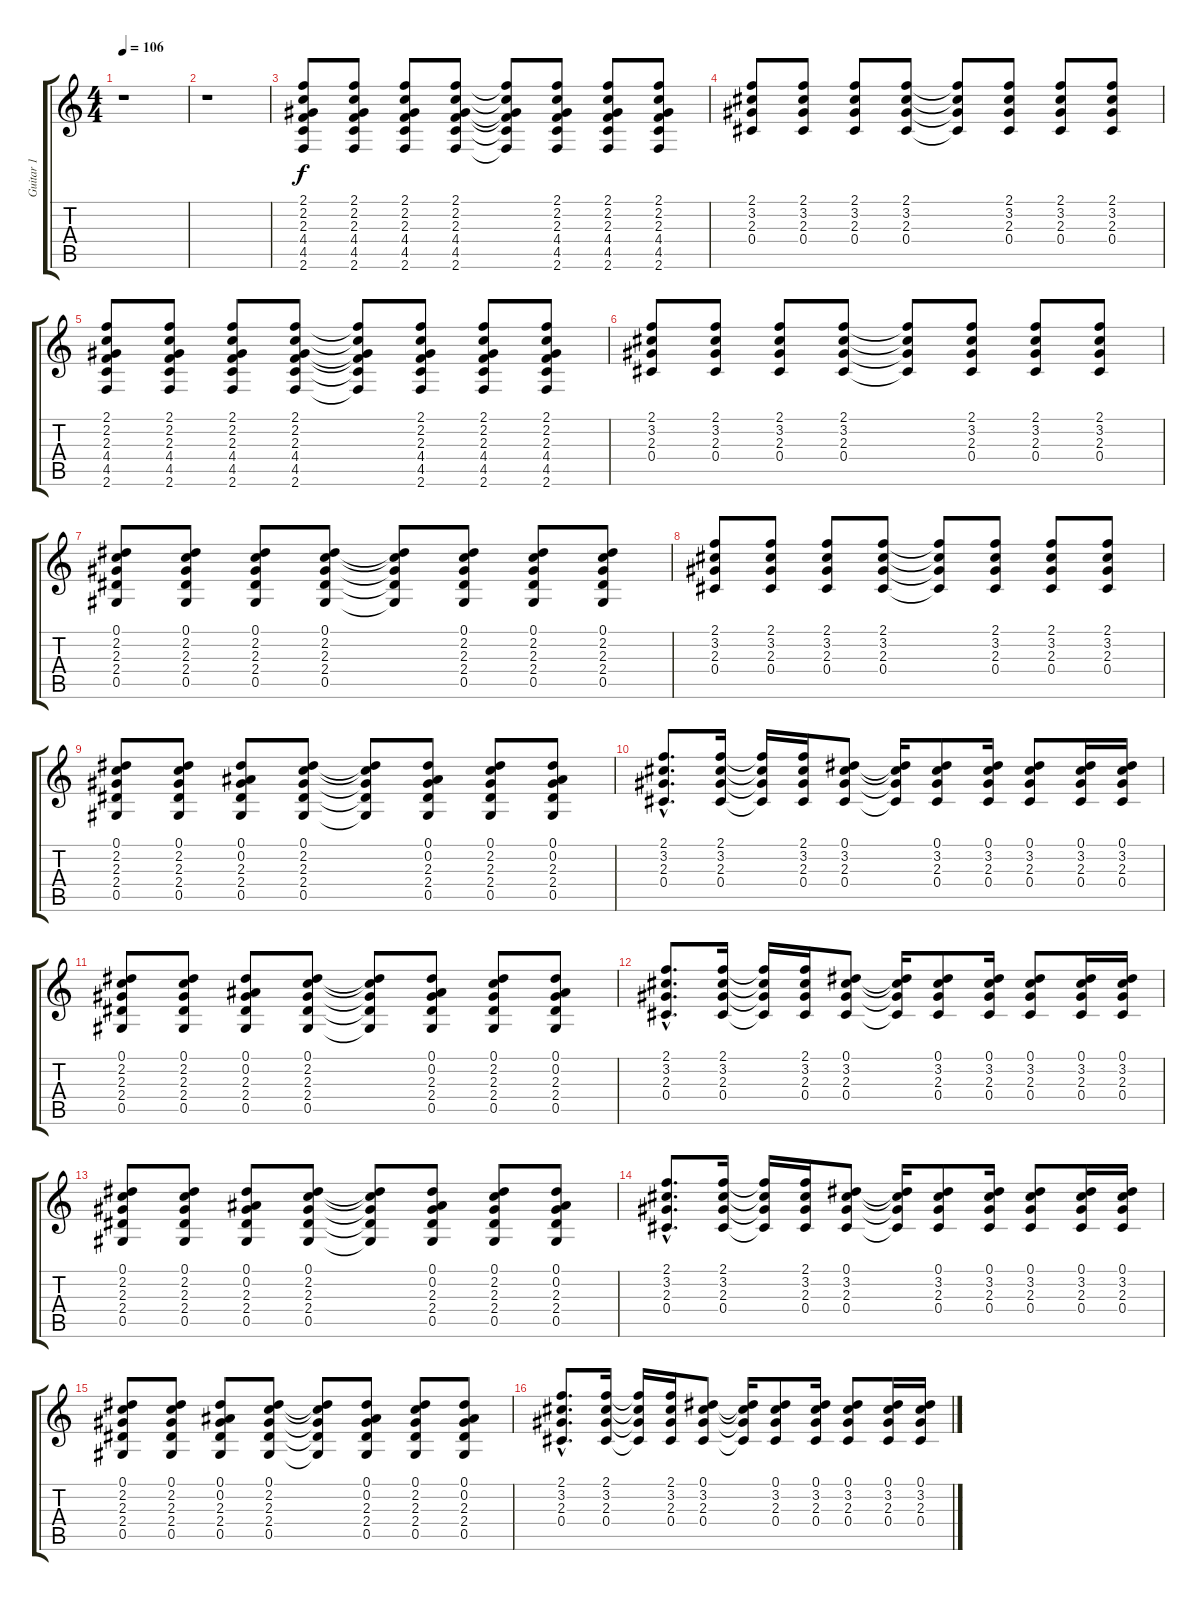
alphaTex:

\track ("Guitar 1" "Guitar 1") {instrument acousticguitarsteel}
\staff {score tabs}
\tuning (Eb4 Bb3 Gb3 Db3 Ab2 Eb2) {hide}
\ts (4 4)
\tempo 106
\clef g2
\ks c
r.1{dy f} |
r.1 |
(2.1 2.2 2.3 4.4 4.5 2.6).8 (2.1 2.2 2.3 4.4 4.5 2.6).8 (2.1 2.2 2.3 4.4 4.5 2.6).8 (2.1 2.2 2.3 4.4 4.5 2.6).8 (2.1{t} 2.2{t} 2.3{t} 4.4{t} 4.5{t} 2.6{t}).8 (2.1 2.2 2.3 4.4 4.5 2.6).8 (2.1 2.2 2.3 4.4 4.5 2.6).8 (2.1 2.2 2.3 4.4 4.5 2.6).8 |
(2.1 3.2 2.3 0.4).8 (2.1 3.2 2.3 0.4).8 (2.1 3.2 2.3 0.4).8 (2.1 3.2 2.3 0.4).8 (2.1{t} 3.2{t} 2.3{t} 0.4{t}).8 (2.1 3.2 2.3 0.4).8 (2.1 3.2 2.3 0.4).8 (2.1 3.2 2.3 0.4).8 |
(2.1 2.2 2.3 4.4 4.5 2.6).8 (2.1 2.2 2.3 4.4 4.5 2.6).8 (2.1 2.2 2.3 4.4 4.5 2.6).8 (2.1 2.2 2.3 4.4 4.5 2.6).8 (2.1{t} 2.2{t} 2.3{t} 4.4{t} 4.5{t} 2.6{t}).8 (2.1 2.2 2.3 4.4 4.5 2.6).8 (2.1 2.2 2.3 4.4 4.5 2.6).8 (2.1 2.2 2.3 4.4 4.5 2.6).8 |
(2.1 3.2 2.3 0.4).8 (2.1 3.2 2.3 0.4).8 (2.1 3.2 2.3 0.4).8 (2.1 3.2 2.3 0.4).8 (2.1{t} 3.2{t} 2.3{t} 0.4{t}).8 (2.1 3.2 2.3 0.4).8 (2.1 3.2 2.3 0.4).8 (2.1 3.2 2.3 0.4).8 |
(0.1 2.2 2.3 2.4 0.5).8 (0.1 2.2 2.3 2.4 0.5).8 (0.1 2.2 2.3 2.4 0.5).8 (0.1 2.2 2.3 2.4 0.5).8 (0.1{t} 2.2{t} 2.3{t} 2.4{t} 0.5{t}).8 (0.1 2.2 2.3 2.4 0.5).8 (0.1 2.2 2.3 2.4 0.5).8 (0.1 2.2 2.3 2.4 0.5).8 |
(2.1 3.2 2.3 0.4).8 (2.1 3.2 2.3 0.4).8 (2.1 3.2 2.3 0.4).8 (2.1 3.2 2.3 0.4).8 (2.1{t} 3.2{t} 2.3{t} 0.4{t}).8 (2.1 3.2 2.3 0.4).8 (2.1 3.2 2.3 0.4).8 (2.1 3.2 2.3 0.4).8 |
(0.1 2.2 2.3 2.4 0.5).8 (0.1 2.2 2.3 2.4 0.5).8 (0.1 0.2 2.3 2.4 0.5).8 (0.1 2.2 2.3 2.4 0.5).8 (0.1{t} 2.2{t} 2.3{t} 2.4{t} 0.5{t}).8 (0.1 0.2 2.3 2.4 0.5).8 (0.1 2.2 2.3 2.4 0.5).8 (0.1 0.2 2.3 2.4 0.5).8 |
(2.1{hac} 3.2{hac} 2.3{hac} 0.4{hac}).8{d} (2.1 3.2 2.3 0.4).16 (2.1{t} 3.2{t} 2.3{t} 0.4{t}).16 (2.1 3.2 2.3 0.4).16 (0.1 3.2 2.3 0.4).8 (0.1{t} 3.2{t} 2.3{t} 0.4{t}).16 (0.1 3.2 2.3 0.4).8 (0.1 3.2 2.3 0.4).16 (0.1 3.2 2.3 0.4).8 (0.1 3.2 2.3 0.4).16 (0.1 3.2 2.3 0.4).16 |
(0.1 2.2 2.3 2.4 0.5).8 (0.1 2.2 2.3 2.4 0.5).8 (0.1 0.2 2.3 2.4 0.5).8 (0.1 2.2 2.3 2.4 0.5).8 (0.1{t} 2.2{t} 2.3{t} 2.4{t} 0.5{t}).8 (0.1 0.2 2.3 2.4 0.5).8 (0.1 2.2 2.3 2.4 0.5).8 (0.1 0.2 2.3 2.4 0.5).8 |
(2.1{hac} 3.2{hac} 2.3{hac} 0.4{hac}).8{d} (2.1 3.2 2.3 0.4).16 (2.1{t} 3.2{t} 2.3{t} 0.4{t}).16 (2.1 3.2 2.3 0.4).16 (0.1 3.2 2.3 0.4).8 (0.1{t} 3.2{t} 2.3{t} 0.4{t}).16 (0.1 3.2 2.3 0.4).8 (0.1 3.2 2.3 0.4).16 (0.1 3.2 2.3 0.4).8 (0.1 3.2 2.3 0.4).16 (0.1 3.2 2.3 0.4).16 |
(0.1 2.2 2.3 2.4 0.5).8 (0.1 2.2 2.3 2.4 0.5).8 (0.1 0.2 2.3 2.4 0.5).8 (0.1 2.2 2.3 2.4 0.5).8 (0.1{t} 2.2{t} 2.3{t} 2.4{t} 0.5{t}).8 (0.1 0.2 2.3 2.4 0.5).8 (0.1 2.2 2.3 2.4 0.5).8 (0.1 0.2 2.3 2.4 0.5).8 |
(2.1{hac} 3.2{hac} 2.3{hac} 0.4{hac}).8{d} (2.1 3.2 2.3 0.4).16 (2.1{t} 3.2{t} 2.3{t} 0.4{t}).16 (2.1 3.2 2.3 0.4).16 (0.1 3.2 2.3 0.4).8 (0.1{t} 3.2{t} 2.3{t} 0.4{t}).16 (0.1 3.2 2.3 0.4).8 (0.1 3.2 2.3 0.4).16 (0.1 3.2 2.3 0.4).8 (0.1 3.2 2.3 0.4).16 (0.1 3.2 2.3 0.4).16 |
(0.1 2.2 2.3 2.4 0.5).8 (0.1 2.2 2.3 2.4 0.5).8 (0.1 0.2 2.3 2.4 0.5).8 (0.1 2.2 2.3 2.4 0.5).8 (0.1{t} 2.2{t} 2.3{t} 2.4{t} 0.5{t}).8 (0.1 0.2 2.3 2.4 0.5).8 (0.1 2.2 2.3 2.4 0.5).8 (0.1 0.2 2.3 2.4 0.5).8 |
(2.1{hac} 3.2{hac} 2.3{hac} 0.4{hac}).8{d} (2.1 3.2 2.3 0.4).16 (2.1{t} 3.2{t} 2.3{t} 0.4{t}).16 (2.1 3.2 2.3 0.4).16 (0.1 3.2 2.3 0.4).8 (0.1{t} 3.2{t} 2.3{t} 0.4{t}).16 (0.1 3.2 2.3 0.4).8 (0.1 3.2 2.3 0.4).16 (0.1 3.2 2.3 0.4).8 (0.1 3.2 2.3 0.4).16 (0.1 3.2 2.3 0.4).16
